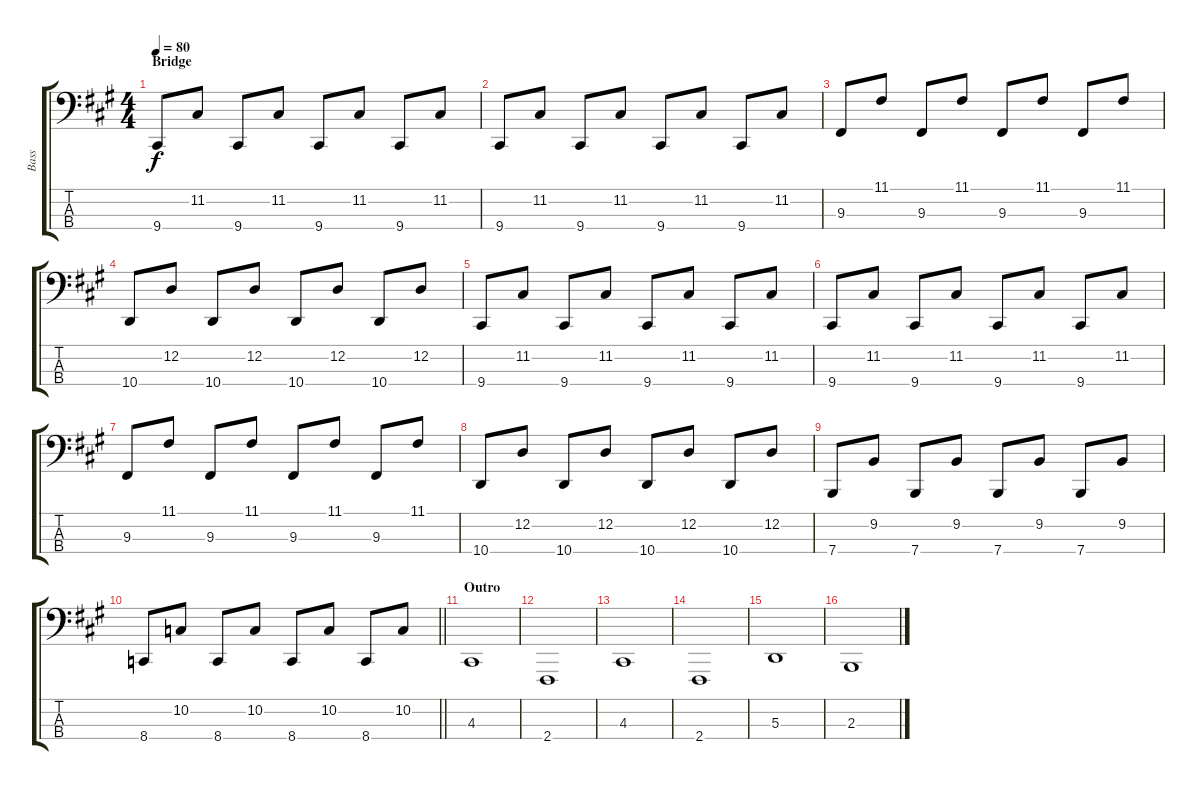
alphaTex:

\track ("Bass" "Bass") {instrument lead2sawtooth}
\staff {score tabs}
\tuning (G2 D2 A1 E1) {hide}
\ts (4 4)
\section ("" "Bridge")
\tempo 80
\clef f4
\ks f#minor
9.4.8{dy f} 11.2.8 9.4.8 11.2.8 9.4.8 11.2.8 9.4.8 11.2.8 |
9.4.8 11.2.8 9.4.8 11.2.8 9.4.8 11.2.8 9.4.8 11.2.8 |
9.3.8 11.1.8 9.3.8 11.1.8 9.3.8 11.1.8 9.3.8 11.1.8 |
10.4.8 12.2.8 10.4.8 12.2.8 10.4.8 12.2.8 10.4.8 12.2.8 |
9.4.8 11.2.8 9.4.8 11.2.8 9.4.8 11.2.8 9.4.8 11.2.8 |
9.4.8 11.2.8 9.4.8 11.2.8 9.4.8 11.2.8 9.4.8 11.2.8 |
9.3.8 11.1.8 9.3.8 11.1.8 9.3.8 11.1.8 9.3.8 11.1.8 |
10.4.8 12.2.8 10.4.8 12.2.8 10.4.8 12.2.8 10.4.8 12.2.8 |
7.4.8 9.2.8 7.4.8 9.2.8 7.4.8 9.2.8 7.4.8 9.2.8 |
\barLineRight lightlight
8.4.8 10.2.8 8.4.8 10.2.8 8.4.8 10.2.8 8.4.8 10.2.8 |
\section ("" "Outro")
4.3.1 |
2.4.1 |
4.3.1 |
2.4.1 |
5.3.1 |
2.3.1
